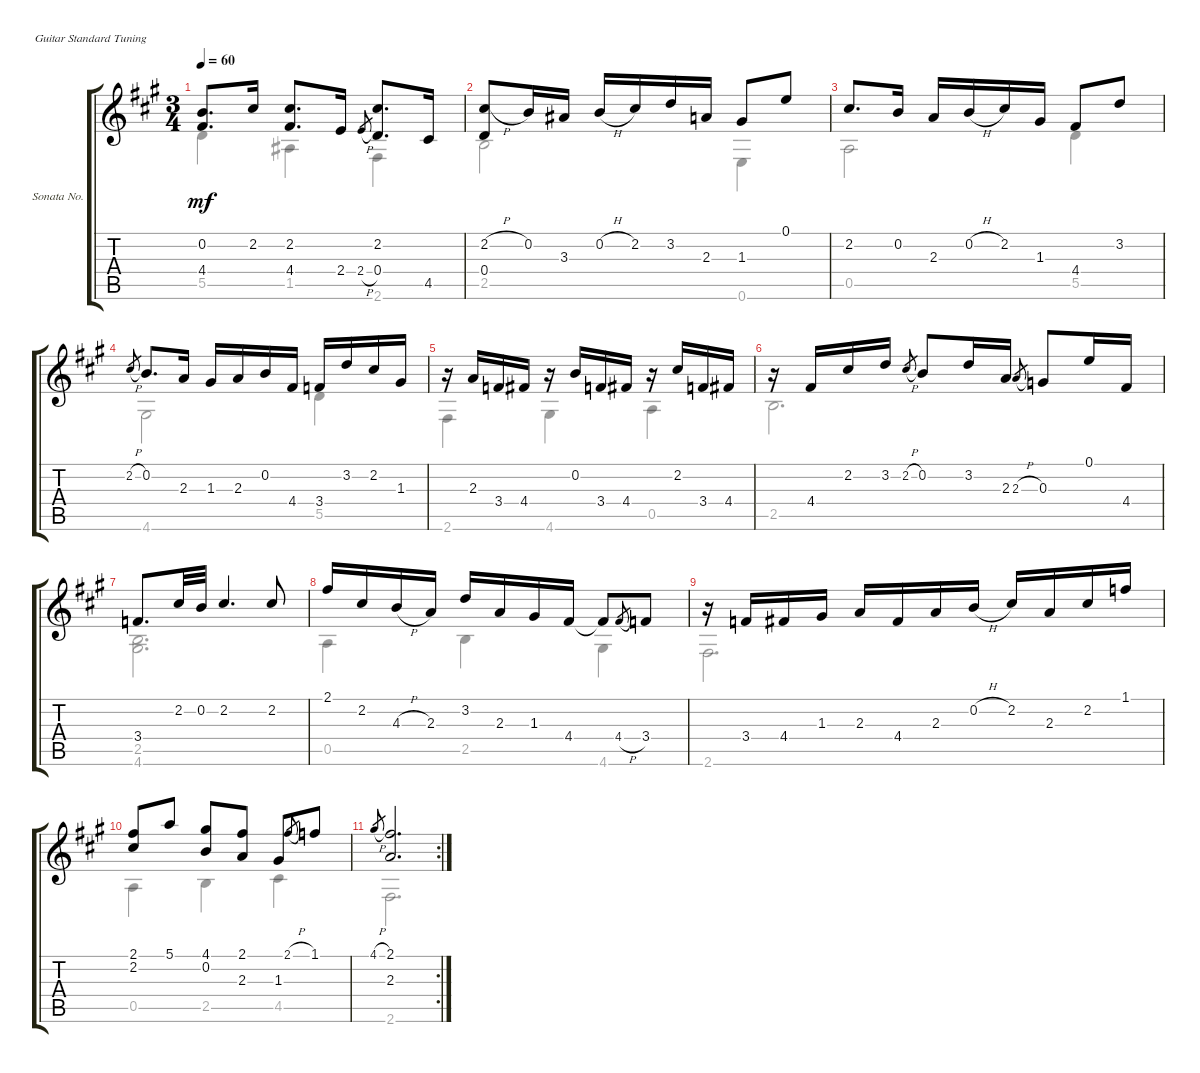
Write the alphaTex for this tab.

\bracketExtendMode groupsimilarinstruments
\firstSystemTrackNameOrientation horizontal
\otherSystemsTrackNameOrientation horizontal
\track ("Sonata No. 21 in A (D21) - 5. Sarabande" "Sonata No.") {instrument acousticguitarnylon}
\staff {score tabs}
\tuning (E4 B3 G3 D3 A2 E2)
\voice
\ts (3 4)
\tempo 60
\clef g2
\ks a
(0.2 4.4).8{d dy mf} 2.2.16 (2.2 4.4).8{d} 2.4.16 2.4{h}.8{gr} (2.2 0.4).8{d} 4.5.16 |
(2.2{h} 0.4).8 0.2.16 3.3.16 0.2{h}.16 2.2.16 3.2.16 2.3.16 1.3.8 0.1.8 |
2.2.8{d} 0.2.16 2.3.16 0.2{h}.16 2.2.16 1.3.16 4.4.8 3.2.8 |
2.2{h}.8{gr} 0.2.8{d} 2.3.16 1.3.16 2.3.16 0.2.16 4.4.16 3.4.16 3.2.16 2.2.16 1.3.16 |
r.16 2.3.16 3.4.16 4.4.16 r.16 0.2.16 3.4.16 4.4.16 r.16 2.2.16 3.4.16 4.4.16 |
r.16 4.4.16 2.2.16 3.2.16 2.2{h}.8{gr} 0.2.8 3.2.16 2.3.16 2.3{h}.8{gr} 0.3.8 0.1.16 4.4.16 |
3.4.8{d} 2.2.32 0.2.32 2.2.4{d} 2.2.8 |
2.1.16 2.2.16 4.3{h}.16 2.3.16 3.2.16 2.3.16 1.3.16 4.4.16 4.4{t}.8 4.4{h}.8{gr} 3.4.8 |
r.16 3.4.16 4.4.16 1.3.16 2.3.16 4.4.16 2.3.16 0.2{h}.16 2.2.16 2.3.16 2.2.16 1.1.16 |
(2.1 2.2).8 5.1.8 (4.1 0.2).8 (2.1 2.3).8 1.3.8 2.1{h}.8{gr} 1.1.8 |
\rc 2
4.1{h}.8{gr} (2.1 2.3).2{d}
\voice
\clef g2
\ottava regular
\simile none
\ks a
5.5.4{dy mf} 1.5.4 2.6.4 |
2.5.2 0.6.4 |
0.5.2 5.5.4 |
4.6.2 5.5.4 |
2.6.4 4.6.4 0.5.4 |
2.5.2{d} |
(2.5 4.6).2{d} |
0.5.4 2.5.4 4.6.4 |
2.6.2{d} |
0.5.4 2.5.4 4.5.4 |
2.6.2{d}
